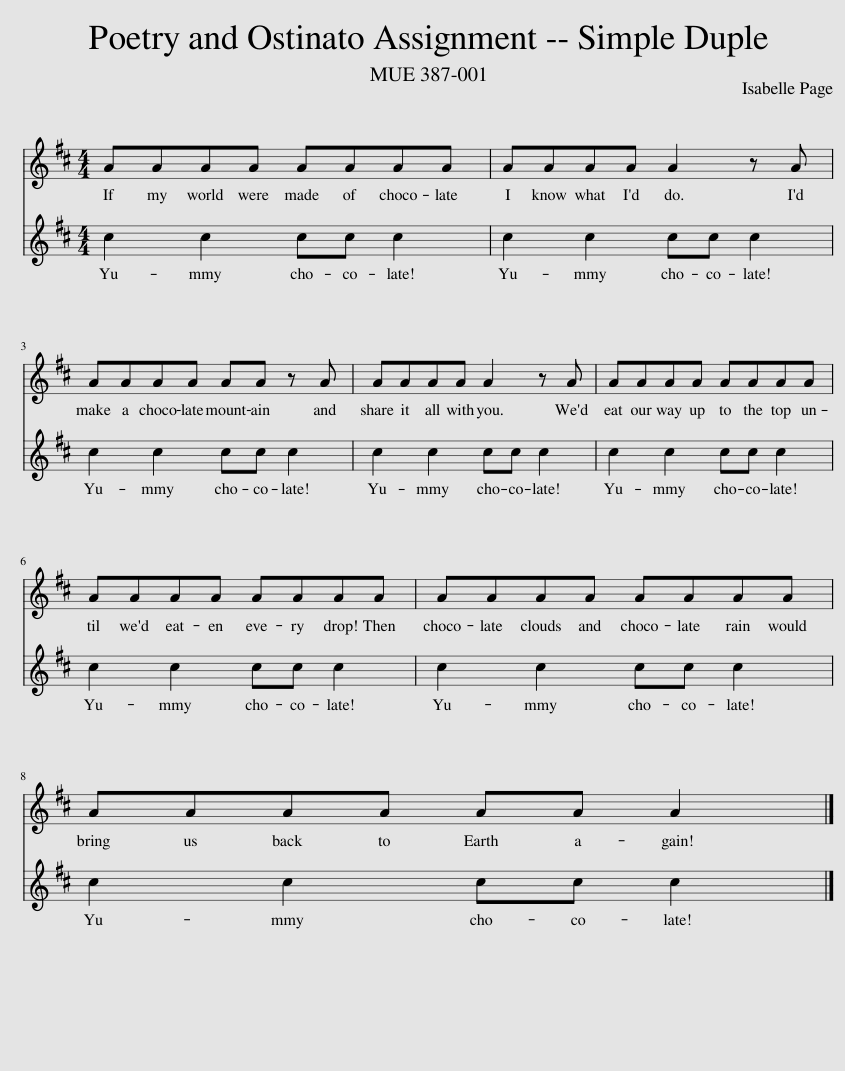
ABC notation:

X:1
%%score 1 2
L:1/8
M:4/4
I:linebreak $
K:none
V:1 treble transpose=-2
V:2 treble transpose=-2
V:1
[K:D] AAAA AAAA | AAAA A2 z A |$ AAAA AA z A | AAAA A2 z A | AAAA AAAA |$ %5
 AAAA AAAA | AAAA AAAA |$ AAAA AA A2 |] %8
V:2
[K:D] c2 c2 cc c2 | c2 c2 cc c2 |$ c2 c2 cc c2 | c2 c2 cc c2 | c2 c2 cc c2 |$ %5
 c2 c2 cc c2 | c2 c2 cc c2 |$ c2 c2 cc c2 |] %8
